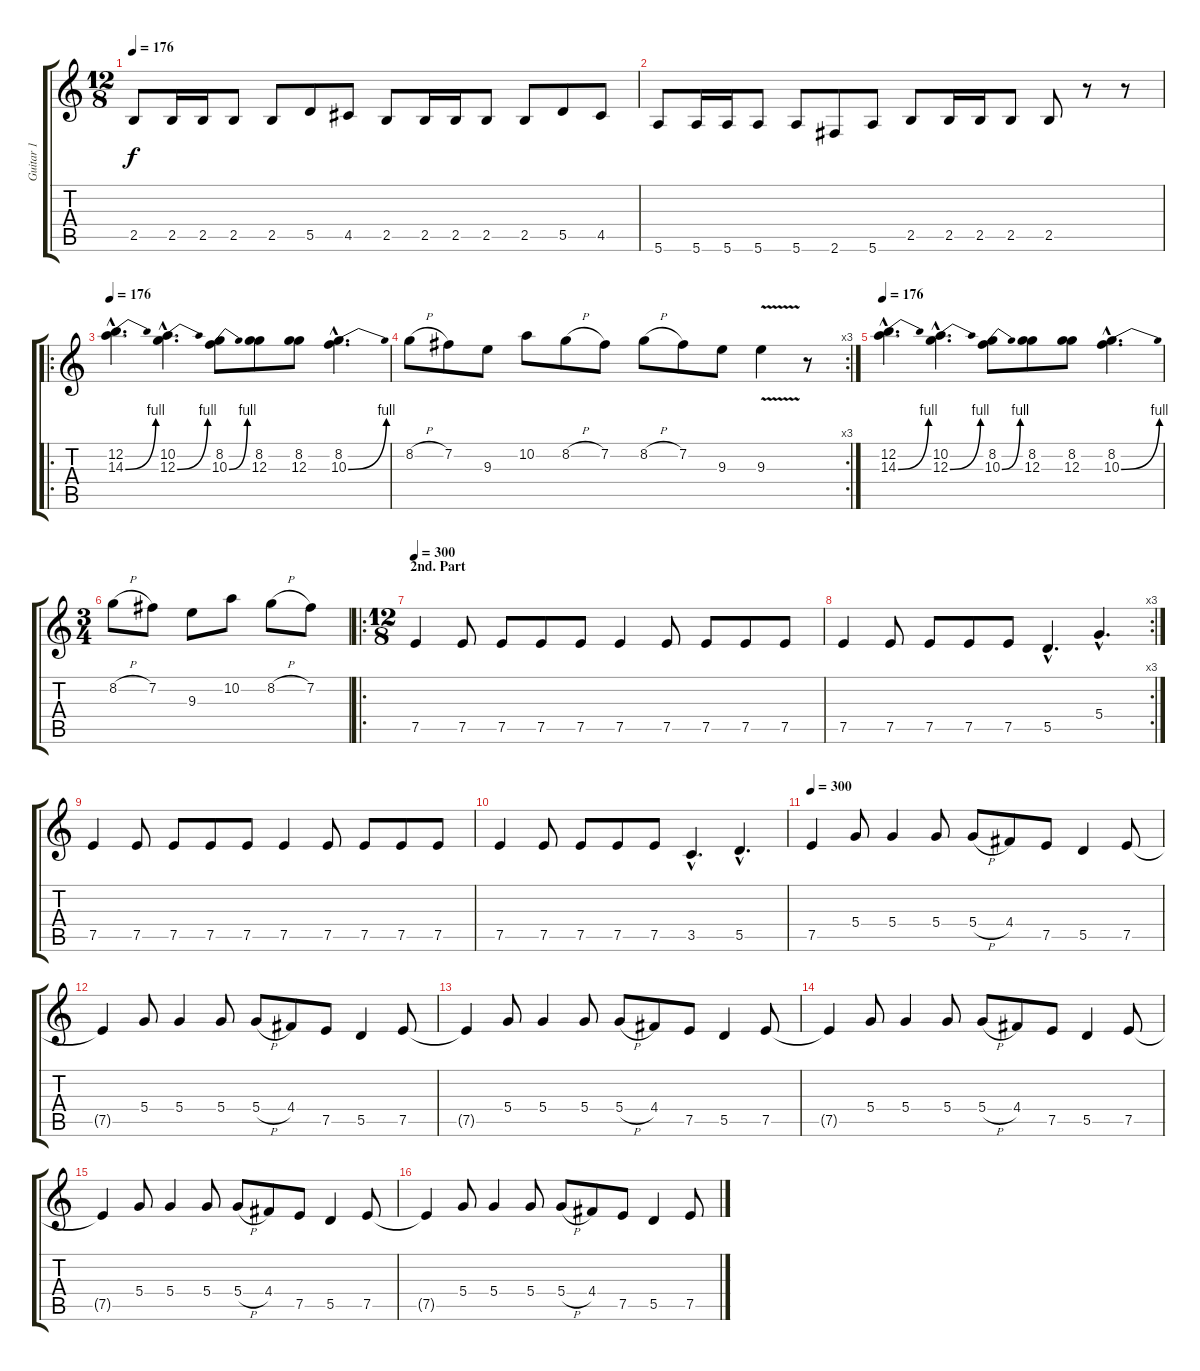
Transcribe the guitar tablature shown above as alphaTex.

\track ("Guitar 1" "Guitar 1") {instrument overdrivenguitar}
\staff {score tabs}
\tuning (E4 B3 G3 D3 A2 E2) {hide}
\ts (12 8)
\tempo 176
\clef g2
\ks c
2.5.8{dy f} 2.5.16 2.5.16 2.5.8 2.5.8 5.5.8 4.5.8 2.5.8 2.5.16 2.5.16 2.5.8 2.5.8 5.5.8 4.5.8 |
5.6.8 5.6.16 5.6.16 5.6.8 5.6.8 2.6.8 5.6.8 2.5.8 2.5.16 2.5.16 2.5.8 2.5.8 r.8 r.8 |
\ro
\tempo 176
(12.2{hac} 14.3{be (bend 0 0 60 4) hac}).4{d} (10.2{hac} 12.3{be (bend 0 0 60 4) hac}).4{d} (8.2 10.3{be (bend 0 0 60 4)}).8 (8.2 12.3).8 (8.2 12.3).8 (8.2{hac} 10.3{be (bend 0 0 60 4) hac}).4{d} |
\rc 3
8.2{h}.8 7.2.8 9.3.8 10.2.8 8.2{h}.8 7.2.8 8.2{h}.8 7.2.8 9.3.8 9.3{v}.4 r.8 |
\tempo 176
(12.2{hac} 14.3{be (bend 0 0 60 4) hac}).4{d} (10.2{hac} 12.3{be (bend 0 0 60 4) hac}).4{d} (8.2 10.3{be (bend 0 0 60 4)}).8 (8.2 12.3).8 (8.2 12.3).8 (8.2{hac} 10.3{be (bend 0 0 60 4) hac}).4{d} |
\ts (3 4)
8.2{h}.8 7.2.8 9.3.8 10.2.8 8.2{h}.8 7.2.8 |
\ro
\ts (12 8)
\section ("" "2nd. Part")
\tempo 300
7.5.4 7.5.8 7.5.8 7.5.8 7.5.8 7.5.4 7.5.8 7.5.8 7.5.8 7.5.8 |
\rc 3
7.5.4 7.5.8 7.5.8 7.5.8 7.5.8 5.5{hac}.4{d} 5.4{hac}.4{d} |
7.5.4 7.5.8 7.5.8 7.5.8 7.5.8 7.5.4 7.5.8 7.5.8 7.5.8 7.5.8 |
7.5.4 7.5.8 7.5.8 7.5.8 7.5.8 3.5{hac}.4{d} 5.5{hac}.4{d} |
\tempo 300
7.5.4 5.4.8 5.4.4 5.4.8 5.4{h}.8 4.4.8 7.5.8 5.5.4 7.5.8 |
7.5{t}.4 5.4.8 5.4.4 5.4.8 5.4{h}.8 4.4.8 7.5.8 5.5.4 7.5.8 |
7.5{t}.4 5.4.8 5.4.4 5.4.8 5.4{h}.8 4.4.8 7.5.8 5.5.4 7.5.8 |
7.5{t}.4 5.4.8 5.4.4 5.4.8 5.4{h}.8 4.4.8 7.5.8 5.5.4 7.5.8 |
7.5{t}.4 5.4.8 5.4.4 5.4.8 5.4{h}.8 4.4.8 7.5.8 5.5.4 7.5.8 |
7.5{t}.4 5.4.8 5.4.4 5.4.8 5.4{h}.8 4.4.8 7.5.8 5.5.4 7.5.8
